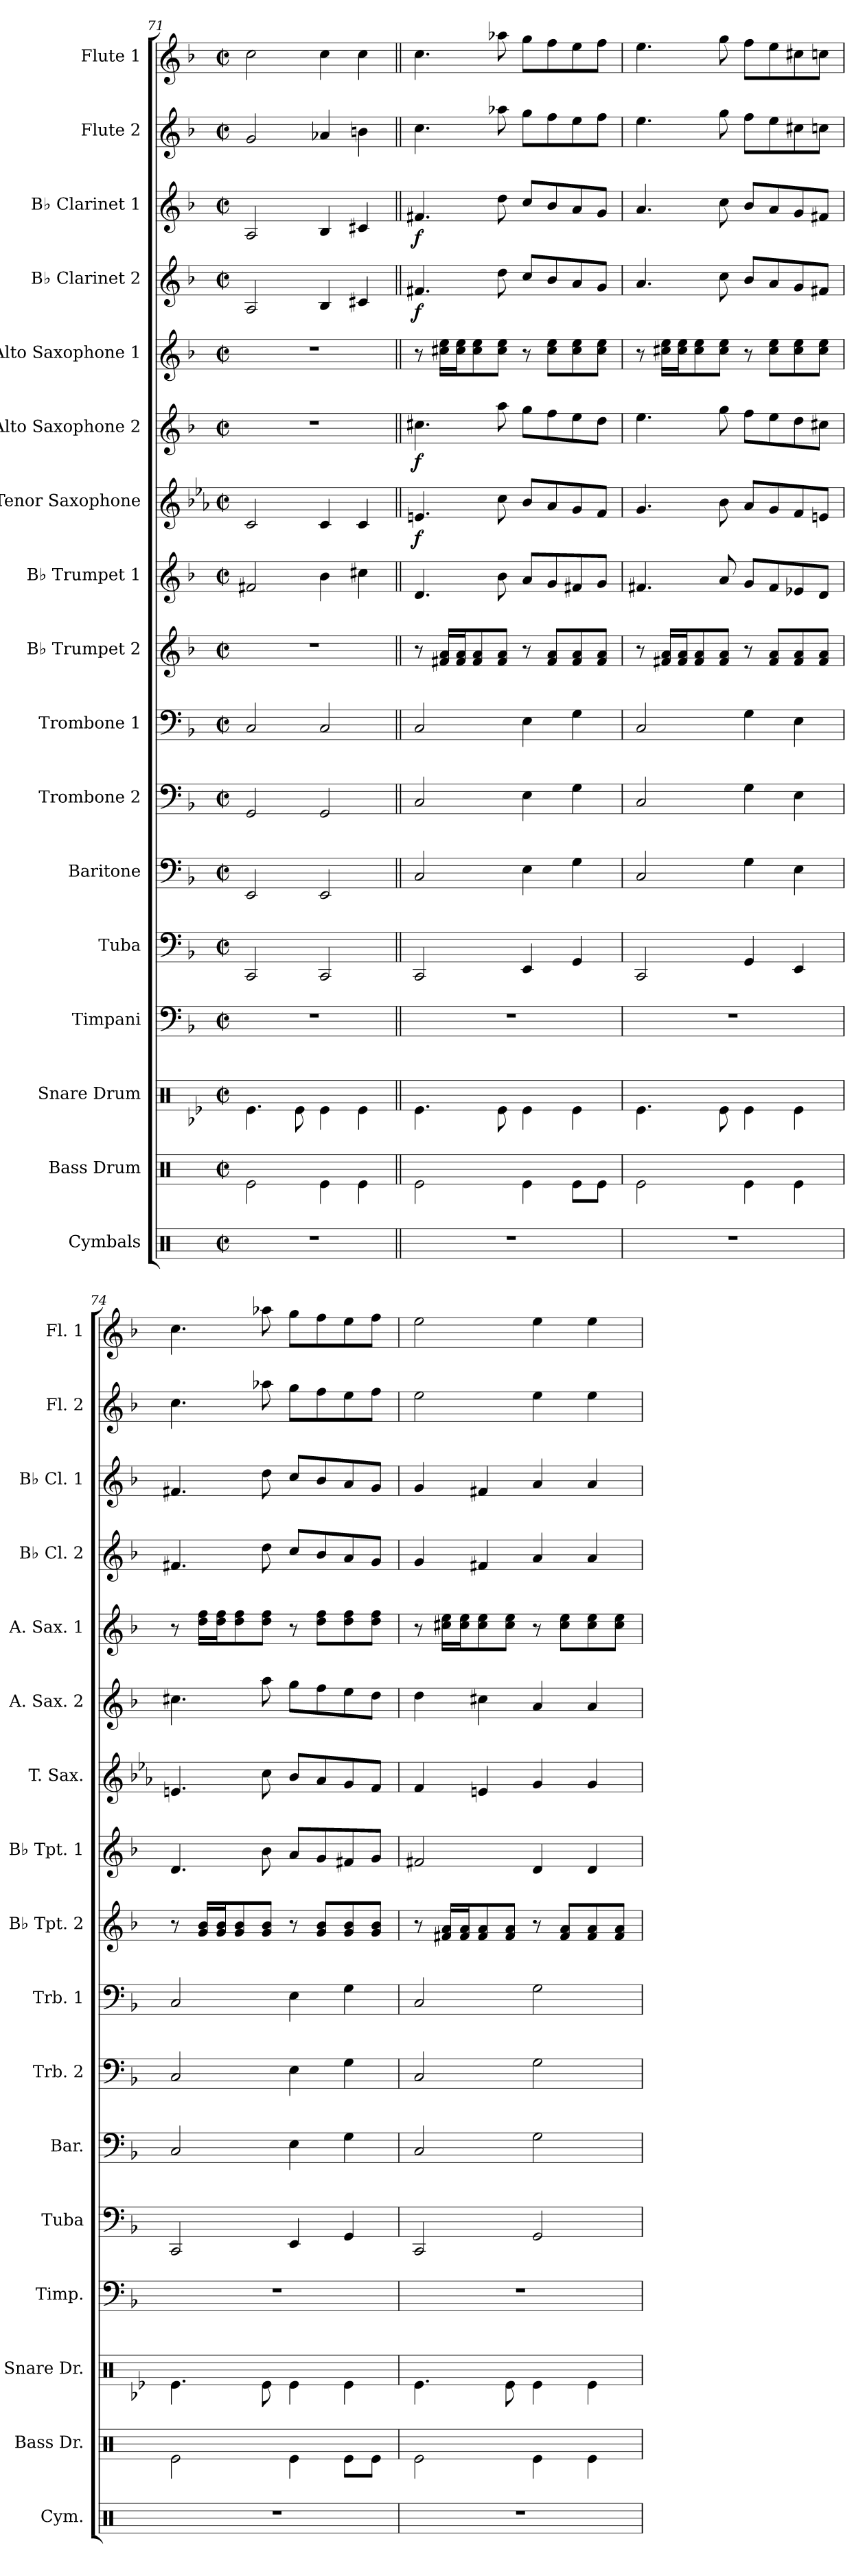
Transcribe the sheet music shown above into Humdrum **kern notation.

**kern	**kern	**kern	**kern	**kern	**kern	**kern	**kern	**kern	**kern	**kern	**dynam	**kern	**dynam	**kern	**kern	**dynam	**kern	**dynam	**kern	**kern
*part17	*part16	*part15	*part14	*part13	*part12	*part11	*part10	*part9	*part8	*part7	*part7	*part6	*part6	*part5	*part4	*part4	*part3	*part3	*part2	*part1
*staff17	*staff16	*staff15	*staff14	*staff13	*staff12	*staff11	*staff10	*staff9	*staff8	*staff7	*staff7	*staff6	*staff6	*staff5	*staff4	*staff4	*staff3	*staff3	*staff2	*staff1
*I"Cymbals	*I"Bass Drum	*I"Snare Drum	*I"Timpani	*I"Tuba	*I"Baritone	*I"Trombone 2	*I"Trombone 1	*I"B♭ Trumpet 2	*I"B♭ Trumpet 1	*I"Tenor Saxophone	*	*I"Alto Saxophone 2	*	*I"Alto Saxophone 1	*I"B♭ Clarinet 2	*	*I"B♭ Clarinet 1	*	*I"Flute 2	*I"Flute 1
*I'Cym.	*I'Bass Dr.	*I'Snare Dr.	*I'Timp.	*I'Tuba	*I'Bar.	*I'Trb. 2	*I'Trb. 1	*I'B♭ Tpt. 2	*I'B♭ Tpt. 1	*I'T. Sax.	*	*I'A. Sax. 2	*	*I'A. Sax. 1	*I'B♭ Cl. 2	*	*I'B♭ Cl. 1	*	*I'Fl. 2	*I'Fl. 1
*clefX	*clefX	*clefX	*clefF4	*clefF4	*clefF4	*clefF4	*clefF4	*clefG2	*clefG2	*clefG2	*	*clefG2	*	*clefG2	*clefG2	*	*clefG2	*	*clefG2	*clefG2
*	*	*	*	*	*	*	*	*ITrd1c2	*ITrd1c2	*ITrd8c14	*	*ITrd5c9	*	*ITrd5c9	*ITrd1c2	*	*ITrd1c2	*	*	*
*k[]	*k[]	*k[b-e-]	*k[b-]	*k[b-]	*k[b-]	*k[b-]	*k[b-]	*k[b-e-a-]	*k[b-e-a-]	*k[b-e-a-]	*	*k[b-e-a-d-]	*	*k[b-e-a-d-]	*k[b-e-a-]	*	*k[b-e-a-]	*	*k[b-]	*k[b-]
*M2/2	*M2/2	*M2/2	*M2/2	*M2/2	*M2/2	*M2/2	*M2/2	*M2/2	*M2/2	*M2/2	*	*M2/2	*	*M2/2	*M2/2	*	*M2/2	*	*M2/2	*M2/2
*met(c|)	*met(c|)	*met(c|)	*met(c|)	*met(c|)	*met(c|)	*met(c|)	*met(c|)	*met(c|)	*met(c|)	*met(c|)	*	*met(c|)	*	*met(c|)	*met(c|)	*	*met(c|)	*	*met(c|)	*met(c|)
=71	=71	=71	=71	=71	=71	=71	=71	=71	=71	=71	=71	=71	=71	=71	=71	=71	=71	=71	=71	=71
1r	2Re\	4.Re\	1r	2CC/	2EE/	2GG/	2C/	1r	2en/	2C/	.	1r	.	1r	2G/	.	2G/	.	2g/	2cc\
.	.	8Re\	.	.	.	.	.	.	.	.	.	.	.	.	.	.	.	.	.	.
.	4Re\	4Re\	.	2CC/	2EE/	2GG/	2C/	.	4a-\	4C/	.	.	.	.	4A-/	.	4A-/	.	4a-X/	4cc\
.	4Re\	4Re\	.	.	.	.	.	.	4bn\	4C/	.	.	.	.	4Bn/	.	4Bn/	.	4bn\	4cc\
=72||	=72||	=72||	=72||	=72||	=72||	=72||	=72||	=72||	=72||	=72||	=72||	=72||	=72||	=72||	=72||	=72||	=72||	=72||	=72||	=72||
!	!	!	!	!	!	!	!	!	!	!	!LO:DY:b	!	!LO:DY:b	!	!	!LO:DY:b	!	!LO:DY:b	!	!
1r	2Re\	4.Re\	1r	2CC/	2C/	2C/	2C/	8r	4.c/	4.En/	f	4.en\	f	8r	4.en/	f	4.en/	f	4.cc\	4.cc\
.	.	.	.	.	.	.	.	16en/ 16g/LL	.	.	.	.	.	16en\ 16g\LL	.	.	.	.	.	.
.	.	.	.	.	.	.	.	16e/ 16g/J	.	.	.	.	.	16e\ 16g\J	.	.	.	.	.	.
.	.	.	.	.	.	.	.	8e/ 8g/	.	.	.	.	.	8e\ 8g\	.	.	.	.	.	.
.	.	8Re\	.	.	.	.	.	8e/ 8g/J	8a-\	8c\	.	8cc\	.	8e\ 8g\J	8cc\	.	8cc\	.	8aa-X\	8aa-X\
.	4Re\	4Re\	.	4EE/	4E\	4E\	4E\	8r	8g/L	8B-/L	.	8b-\L	.	8r	8b-/L	.	8b-/L	.	8gg\L	8gg\L
.	.	.	.	.	.	.	.	8e/ 8g/L	8f/	8A-/	.	8a-\	.	8e\ 8g\L	8a-/	.	8a-/	.	8ff\	8ff\
.	8Re\L	4Re\	.	4GG/	4G\	4G\	4G\	8e/ 8g/	8en/	8G/	.	8g\	.	8e\ 8g\	8g/	.	8g/	.	8ee\	8ee\
.	8Re\J	.	.	.	.	.	.	8e/ 8g/J	8f/J	8F/J	.	8f\J	.	8e\ 8g\J	8f/J	.	8f/J	.	8ff\J	8ff\J
=73	=73	=73	=73	=73	=73	=73	=73	=73	=73	=73	=73	=73	=73	=73	=73	=73	=73	=73	=73	=73
1r	2Re\	4.Re\	1r	2CC/	2C/	2C/	2C/	8r	4.en/	4.G/	.	4.g\	.	8r	4.g/	.	4.g/	.	4.ee\	4.ee\
.	.	.	.	.	.	.	.	16en/ 16g/LL	.	.	.	.	.	16en\ 16g\LL	.	.	.	.	.	.
.	.	.	.	.	.	.	.	16e/ 16g/J	.	.	.	.	.	16e\ 16g\J	.	.	.	.	.	.
.	.	.	.	.	.	.	.	8e/ 8g/	.	.	.	.	.	8e\ 8g\	.	.	.	.	.	.
.	.	8Re\	.	.	.	.	.	8e/ 8g/J	8g/	8B-\	.	8b-\	.	8e\ 8g\J	8b-\	.	8b-\	.	8gg\	8gg\
.	4Re\	4Re\	.	4GG/	4G\	4G\	4G\	8r	8f/L	8A-/L	.	8a-\L	.	8r	8a-/L	.	8a-/L	.	8ff\L	8ff\L
.	.	.	.	.	.	.	.	8e/ 8g/L	8e/	8G/	.	8g\	.	8e\ 8g\L	8g/	.	8g/	.	8ee\	8ee\
.	4Re\	4Re\	.	4EE/	4E\	4E\	4E\	8e/ 8g/	8d-X/	8F/	.	8f\	.	8e\ 8g\	8f/	.	8f/	.	8cc#X\	8cc#X\
.	.	.	.	.	.	.	.	8e/ 8g/J	8c/J	8En/J	.	8en\J	.	8e\ 8g\J	8en/J	.	8en/J	.	8ccn\J	8ccn\J
!!LO:PB:g=z
=74	=74	=74	=74	=74	=74	=74	=74	=74	=74	=74	=74	=74	=74	=74	=74	=74	=74	=74	=74	=74
1r	2Re\	4.Re\	1r	2CC/	2C/	2C/	2C/	8r	4.c/	4.En/	.	4.en\	.	8r	4.en/	.	4.en/	.	4.cc\	4.cc\
.	.	.	.	.	.	.	.	16f/ 16a-/LL	.	.	.	.	.	16f\ 16a-\LL	.	.	.	.	.	.
.	.	.	.	.	.	.	.	16f/ 16a-/J	.	.	.	.	.	16f\ 16a-\J	.	.	.	.	.	.
.	.	.	.	.	.	.	.	8f/ 8a-/	.	.	.	.	.	8f\ 8a-\	.	.	.	.	.	.
.	.	8Re\	.	.	.	.	.	8f/ 8a-/J	8a-\	8c\	.	8cc\	.	8f\ 8a-\J	8cc\	.	8cc\	.	8aa-X\	8aa-X\
.	4Re\	4Re\	.	4EE/	4E\	4E\	4E\	8r	8g/L	8B-/L	.	8b-\L	.	8r	8b-/L	.	8b-/L	.	8gg\L	8gg\L
.	.	.	.	.	.	.	.	8f/ 8a-/L	8f/	8A-/	.	8a-\	.	8f\ 8a-\L	8a-/	.	8a-/	.	8ff\	8ff\
.	8Re\L	4Re\	.	4GG/	4G\	4G\	4G\	8f/ 8a-/	8en/	8G/	.	8g\	.	8f\ 8a-\	8g/	.	8g/	.	8ee\	8ee\
.	8Re\J	.	.	.	.	.	.	8f/ 8a-/J	8f/J	8F/J	.	8f\J	.	8f\ 8a-\J	8f/J	.	8f/J	.	8ff\J	8ff\J
=75	=75	=75	=75	=75	=75	=75	=75	=75	=75	=75	=75	=75	=75	=75	=75	=75	=75	=75	=75	=75
1r	2Re\	4.Re\	1r	2CC/	2C/	2C/	2C/	8r	2en/	4F/	.	4f\	.	8r	4f/	.	4f/	.	2ee\	2ee\
.	.	.	.	.	.	.	.	16en/ 16g/LL	.	.	.	.	.	16en\ 16g\LL	.	.	.	.	.	.
.	.	.	.	.	.	.	.	16e/ 16g/J	.	.	.	.	.	16e\ 16g\J	.	.	.	.	.	.
.	.	.	.	.	.	.	.	8e/ 8g/	.	4En/	.	4en\	.	8e\ 8g\	4en/	.	4en/	.	.	.
.	.	8Re\	.	.	.	.	.	8e/ 8g/J	.	.	.	.	.	8e\ 8g\J	.	.	.	.	.	.
.	4Re\	4Re\	.	2GG/	2G\	2G\	2G\	8r	4c/	4G/	.	4c/	.	8r	4g/	.	4g/	.	4ee\	4ee\
.	.	.	.	.	.	.	.	8e/ 8g/L	.	.	.	.	.	8e\ 8g\L	.	.	.	.	.	.
.	4Re\	4Re\	.	.	.	.	.	8e/ 8g/	4c/	4G/	.	4c/	.	8e\ 8g\	4g/	.	4g/	.	4ee\	4ee\
.	.	.	.	.	.	.	.	8e/ 8g/J	.	.	.	.	.	8e\ 8g\J	.	.	.	.	.	.
=	=	=	=	=	=	=	=	=	=	=	=	=	=	=	=	=	=	=	=	=
*-	*-	*-	*-	*-	*-	*-	*-	*-	*-	*-	*-	*-	*-	*-	*-	*-	*-	*-	*-	*-
